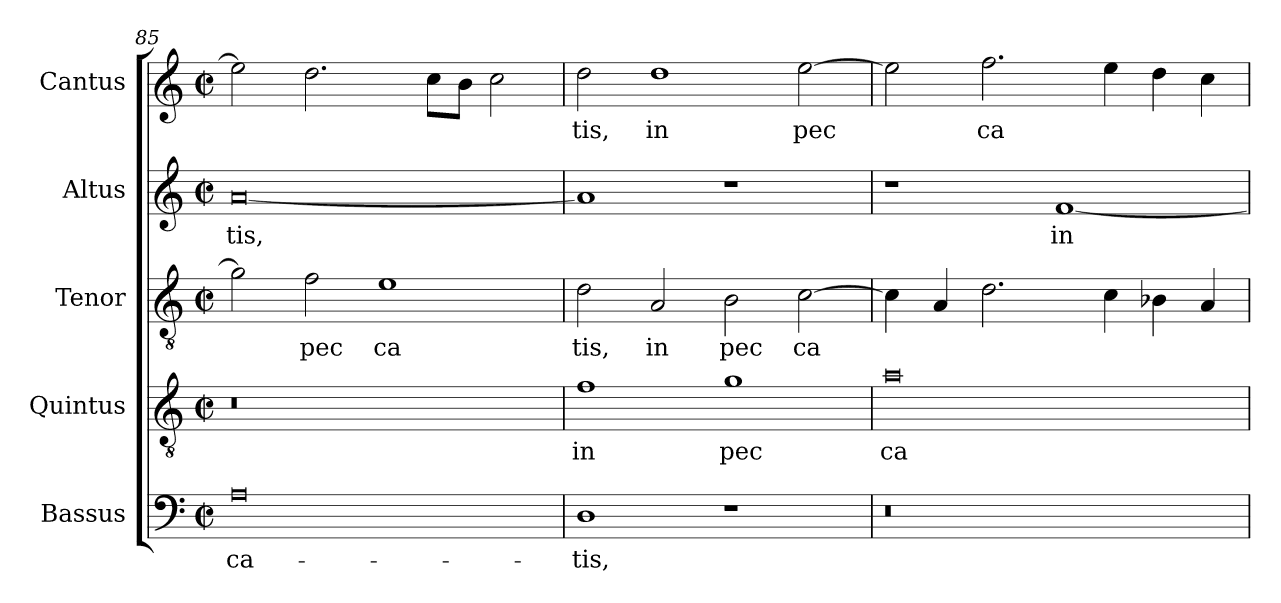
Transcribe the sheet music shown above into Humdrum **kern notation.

**kern	**text	**kern	**text	**kern	**text	**kern	**text	**kern	**text
*part5	*part5	*part4	*part4	*part3	*part3	*part2	*part2	*part1	*part1
*staff5	*staff5	*staff4	*staff4	*staff3	*staff3	*staff2	*staff2	*staff1	*staff1
*I"Bassus	*	*I"Quintus	*	*I"Tenor	*	*I"Altus	*	*I"Cantus	*
*I'Bassus	*	*I'Quintus	*	*I'Tenor	*	*I'Altus	*	*I'Cantus	*
*clefF4	*	*clefGv2	*	*clefGv2	*	*clefG2	*	*clefG2	*
*k[]	*	*k[]	*	*k[]	*	*k[]	*	*k[]	*
*C:	*	*C:	*	*C:	*	*C:	*	*C:	*
*M2/2	*	*M2/2	*	*M2/2	*	*M2/2	*	*M2/2	*
*met(c|)	*	*met(c|)	*	*met(c|)	*	*met(c|)	*	*met(c|)	*
=85	=85	=85	=85	=85	=85	=85	=85	=85	=85
!	!LO:LY:b:cj	!	!	!	!LO:LY:b:cj	!	!LO:LY:b:cj	!	!LO:LY:b:cj
0A	-ca-	0r	.	2g\]	.	[<0a	tis,	2ee\]	.
!	!	!	!	!	!LO:LY:b:cj	!	!	!	!LO:LY:b:cj
.	.	.	.	2f\	pec	.	.	2.dd\	.
!	!	!	!	!	!LO:LY:b:cj	!	!	!	!
.	.	.	.	1e	ca	.	.	.	.
!	!	!	!	!	!	!	!	!	!LO:LY:b:cj
.	.	.	.	.	.	.	.	8cc\L	.
!	!	!	!	!	!	!	!	!	!LO:LY:b:cj
.	.	.	.	.	.	.	.	8b\J	.
!	!	!	!	!	!	!	!	!	!LO:LY:b:cj
.	.	.	.	.	.	.	.	2cc\	.
=86	=86	=86	=86	=86	=86	=86	=86	=86	=86
!	!LO:LY:b:cj	!	!LO:LY:b:cj	!	!LO:LY:b:cj	!	!LO:LY:b:cj	!	!LO:LY:b:cj
1D	-tis,	1f	in	2d\	tis,	1a]	.	2dd\	tis,
!	!	!	!	!	!LO:LY:b:cj	!	!	!	!LO:LY:b:cj
.	.	.	.	2A/	in	.	.	1dd	in
!	!	!	!LO:LY:b:cj	!	!LO:LY:b:cj	!	!	!	!
1r	.	1g	pec	2B\	pec	1r	.	.	.
!	!	!	!	!	!LO:LY:b:cj	!	!	!	!LO:LY:b:cj
.	.	.	.	[<2c\	ca	.	.	[<2ee\	pec
!!LO:LB:g=z
=87	=87	=87	=87	=87	=87	=87	=87	=87	=87
!	!	!	!LO:LY:b:cj	!	!LO:LY:b:cj	!	!	!	!LO:LY:b:cj
0r	.	0a	ca-	4c\]	.	1r	.	2ee\]	.
!	!	!	!	!	!LO:LY:b:cj	!	!	!	!
.	.	.	.	4A/	.	.	.	.	.
!	!	!	!	!	!LO:LY:b:cj	!	!	!	!LO:LY:b:cj
.	.	.	.	2.d\	.	.	.	2.ff\	ca
!	!	!	!	!	!	!	!LO:LY:b:cj	!	!
.	.	.	.	.	.	[<1f	in	.	.
!	!	!	!	!	!LO:LY:b:cj	!	!	!	!LO:LY:b:cj
.	.	.	.	4c\	.	.	.	4ee\	.
!	!	!	!	!	!LO:LY:b:cj	!	!	!	!LO:LY:b:cj
.	.	.	.	4B-X\	.	.	.	4dd\	.
!	!	!	!	!	!LO:LY:b:cj	!	!	!	!LO:LY:b:cj
.	.	.	.	4A/	.	.	.	4cc\	.
=	=	=	=	=	=	=	=	=	=
*-	*-	*-	*-	*-	*-	*-	*-	*-	*-
